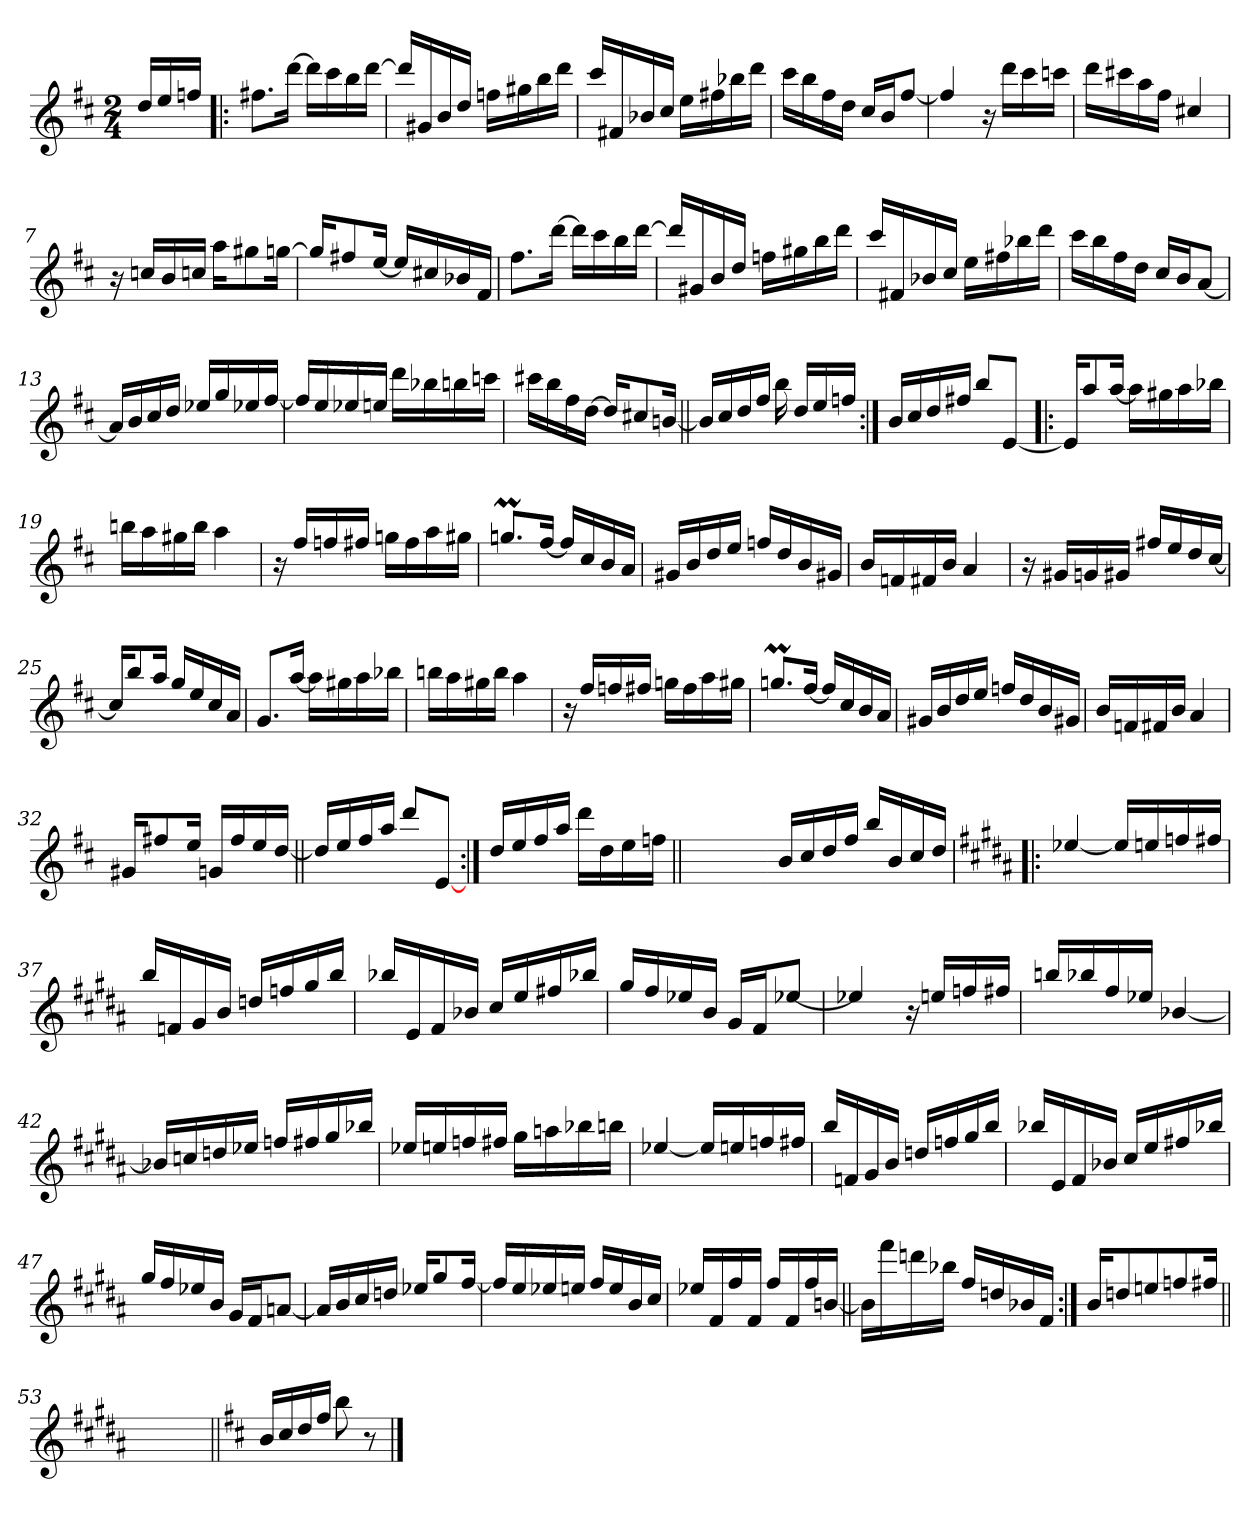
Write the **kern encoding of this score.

**kern
*part1
*staff1
*clefG2
*k[f#c#]
*D:
*M2/4
=
16dd/LL
16ee/
16ffn/JJ
=1!|:
8.ff#X\L
[16ddd\Jk
16ddd\LL]
16ccc#\
16bb\
[16ddd\JJ
=2
16ddd/LL]
16g#X/
16b/
16dd/JJ
16ffn\LL
16gg#X\
16bb\
16ddd\JJ
=3
16ccc#/LL
16f#X/
16b-X/
16cc#/JJ
16ee\LL
16ff#X\
16bb-X\
16ddd\JJ
!!LO:LB:g=z
=4
16ccc#\LL
16bb\
16ff#\
16dd\JJ
16cc#/LL
16b/J
[8ff#/J
=5
4ff#/]
16r
16ddd\LL
16ccc#\
16cccn\JJ
=6
16ddd\LL
16ccc#X\
16aa\
16ff#\JJ
4cc#X/
=7
16r
16ccn/LL
16b/
16ccn/JJ
16aa\KL
8gg#X\
[16ggn\Jk
!!LO:LB:g=z
=8
16gg/KL]
8ff#X/
[16ee/Jk
16ee/LL]
16cc#X/
16b-X/
16f#/JJ
=9
8.ff#\L
[16ddd\Jk
16ddd\LL]
16ccc#\
16bb\
[16ddd\JJ
=10
16ddd/LL]
16g#X/
16b/
16dd/JJ
16ffn\LL
16gg#X\
16bb\
16ddd\JJ
=11
16ccc#/LL
16f#X/
16b-X/
16cc#/JJ
16ee\LL
16ff#X\
16bb-X\
16ddd\JJ
!!LO:LB:g=z
=12
16ccc#\LL
16bb\
16ff#\
16dd\JJ
16cc#/LL
16b/J
[8a/J
=13
16a/LL]
16b/
16cc#/
16dd/JJ
16ee-X/LL
16gg/
16ee-X/
[16ff#/JJ
=14
16ff#/LL]
16ee/
16ee-X/
16een/JJ
16ddd\LL
16bb-X\
16bbn\
16cccn\JJ
=15
16ccc#X\LL
16bb\
16ff#\
[16dd\JJ
16dd/KL]
8cc#X/
[16bn/Jk
!!LO:LB:g=z
=16||
16b/LL]
16cc#/
16dd/
16ff#/JJ
16bb\
16dd/LL
16ee/
16ffn/JJ
=17:|!
16b/LL
16cc#/
16dd/
16ff#X/JJ
8bb/L
[8e/J
=18!|:
16e/KL]
8aa/
[16aa/Jk
16aa\LL]
16gg#X\
16aa\
16bb-X\JJ
=19
16bbn\LL
16aa\
16gg#X\
16bb\JJ
4aa\
!!LO:LB:g=z
=20
16ra
16ff#/LL
16ffn/
16ff#X/JJ
16ggn\LL
16ff#\
16aa\
16gg#X\JJ
=21
8.ggnM/L
[16ff#/Jk
16ff#/LL]
16cc#/
16b/
16a/JJ
=22
16g#X/LL
16b/
16dd/
16ee/JJ
16ffn/LL
16dd/
16b/
16g#X/JJ
=23
16b/LL
16fn/
16f#X/
16b/JJ
4a/
!!LO:LB:g=z
=24
16r
16g#X/LL
16gn/
16g#X/JJ
16ff#X/LL
16ee/
16dd/
[16cc#/JJ
=25
16cc#/KL]
8bb/
16aa/Jk
16gg/LL
16ee/
16cc#/
16a/JJ
=26
8.g/L
[16aa/Jk
16aa\LL]
16gg#X\
16aa\
16bb-X\JJ
=27
16bbn\LL
16aa\
16gg#X\
16bb\JJ
4aa\
!!LO:LB:g=z
=28
16r
16ff#/LL
16ffn/
16ff#X/JJ
16ggn\LL
16ff#\
16aa\
16gg#X\JJ
=29
8.ggnM/L
[16ff#/Jk
16ff#/LL]
16cc#/
16b/
16a/JJ
=30
16g#X/LL
16b/
16dd/
16ee/JJ
16ffn/LL
16dd/
16b/
16g#X/JJ
=31
16b/LL
16fn/
16f#X/
16b/JJ
4a/
!!LO:LB:g=z
=32
16g#X/KL
8ff#X/
16ee/Jk
16g/LL
16ff#/
16ee/
[16dd/JJ
=33||
16dd/LL]
16ee/
16ff#/
16aa/JJ
8ddd/L
[8e/J
=34:|!
16dd/LL
16ee/
16ff#/
16aa/JJ
16ddd\LL
16dd\
16ee\
16ffn\JJ
=34X341||
2ryy
!!LO:PB:g=z
=35-
16b/LL
16cc#/
16dd/
16ff#/JJ
16bb/LL
16b/
16cc#/
16dd/JJ
=36!|:
*k[f#c#g#d#a#]
*B:
[4ee-X/
16ee-/LL]
16een/
16ffn/
16ff#X/JJ
=37
16bb/LL
16fn/
16g#/
16b/JJ
16ddn/LL
16ffn/
16gg#/
16bb/JJ
=38
16bb-X/LL
16e/
16f#/
16b-X/JJ
16cc#/LL
16ee/
16ff#X/
16bb-X/JJ
!!LO:LB:g=z
=39
16gg#/LL
16ff#/
16ee-X/
16b/JJ
16g#/LL
16f#/J
[8ee-X/J
=40
4ee-X/]
16r
16een/LL
16ffn/
16ff#X/JJ
=41
16bbn/LL
16bb-X/
16ff#/
16ee-X/JJ
[4b-X/
=42
16b-X/LL]
16ccn/
16ddn/
16ee-X/JJ
16ffn/LL
16ff#X/
16gg#/
16bb-X/JJ
!!LO:LB:g=z
=43
16ee-X/LL
16een/
16ffn/
16ff#X/JJ
16gg#\LL
16aan\
16bb-X\
16bbn\JJ
=44
[4ee-X/
16ee-/LL]
16een/
16ffn/
16ff#X/JJ
=45
16bb/LL
16fn/
16g#/
16b/JJ
16ddn/LL
16ffn/
16gg#/
16bb/JJ
=46
16bb-X/LL
16e/
16f#/
16b-X/JJ
16cc#/LL
16ee/
16ff#X/
16bb-X/JJ
!!LO:LB:g=z
=47
16gg#/LL
16ff#/
16ee-X/
16b/JJ
16g#/LL
16f#/J
[8an/J
=48
16an/LL]
16b/
16cc#/
16ddn/JJ
16ee-X/KL
8gg#/
[16ff#/Jk
=49
16ff#/LL]
16ee/
16ee-X/
16een/JJ
16ff#/LL
16ee/
16b/
16cc#/JJ
=50
16ee-X/LL
16f#/
16ff#/
16f#/JJ
16ff#/LL
16f#/
16ff#/
[<16bn/JJ
!!LO:LB:g=z
=51||
16b\LL]
16fff#\
16dddn\
16bb-X\JJ
16ff#/LL
16ddn/
16b-X/
16f#/JJ
=52:|!
16b/KL
8ddn/
8een/
8ffn/
16ff#X/Jk
=53||
2ryy
=54||
*k[f#c#]
*D:
16b/LL
16cc#/
16dd/
16ff#/JJ
8bb\
8r
==
*-
